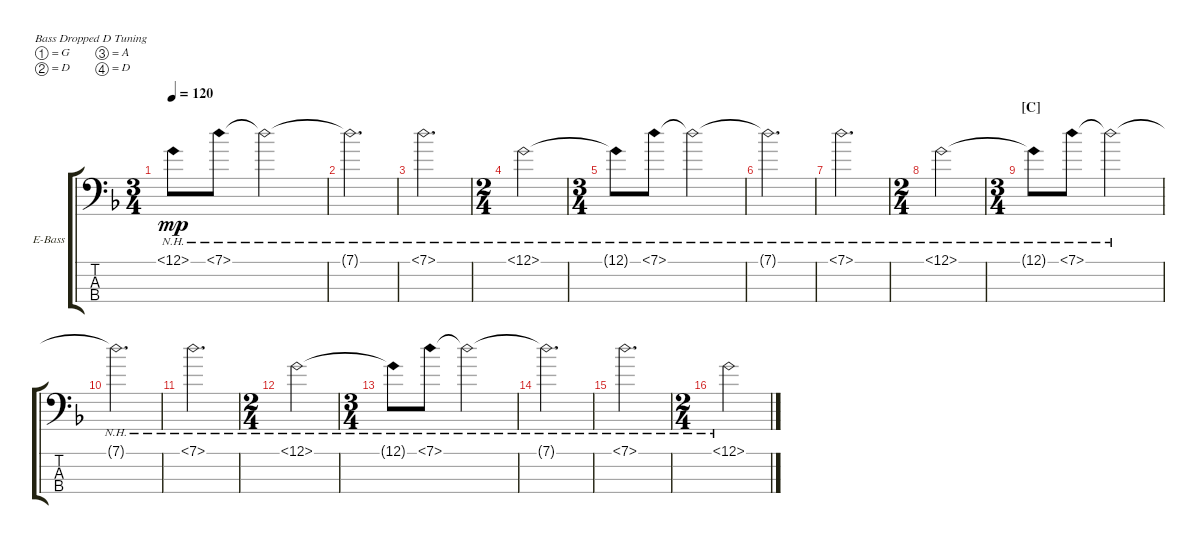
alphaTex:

\defaultSystemsLayout 4
\bracketExtendMode groupsimilarinstruments
\firstSystemTrackNameOrientation horizontal
\otherSystemsTrackNameOrientation horizontal
\track ("Electric Bass" "E-Bass") {instrument electricbassfinger}
\staff {score tabs}
\tuning (G2 D2 A1 D1)
\ts (3 4)
\tempo 120
\clef f4
\ks f
12.1{nh t}.8{dy mp} 7.1{nh}.8 7.1{nh t}.2 |
7.1{nh t}.2{d} |
7.1{nh}.2{d} |
\ts (2 4)
12.1{nh}.2 |
\ts (3 4)
\beaming (8 3 1 2)
12.1{nh t}.8 7.1{nh}.8 7.1{nh t}.2 |
7.1{nh t}.2{d} |
7.1{nh}.2{d} |
\ts (2 4)
\beaming (8 2 2)
12.1{nh}.2 |
\ts (3 4)
\section ("C" "")
12.1{nh t}.8 7.1{nh}.8 7.1{nh t}.2 |
7.1{nh t}.2{d} |
7.1{nh}.2{d} |
\ts (2 4)
12.1{nh}.2 |
\ts (3 4)
12.1{nh t}.8 7.1{nh}.8 7.1{nh t}.2 |
7.1{nh t}.2{d} |
7.1{nh}.2{d} |
\ts (2 4)
12.1{nh}.2
